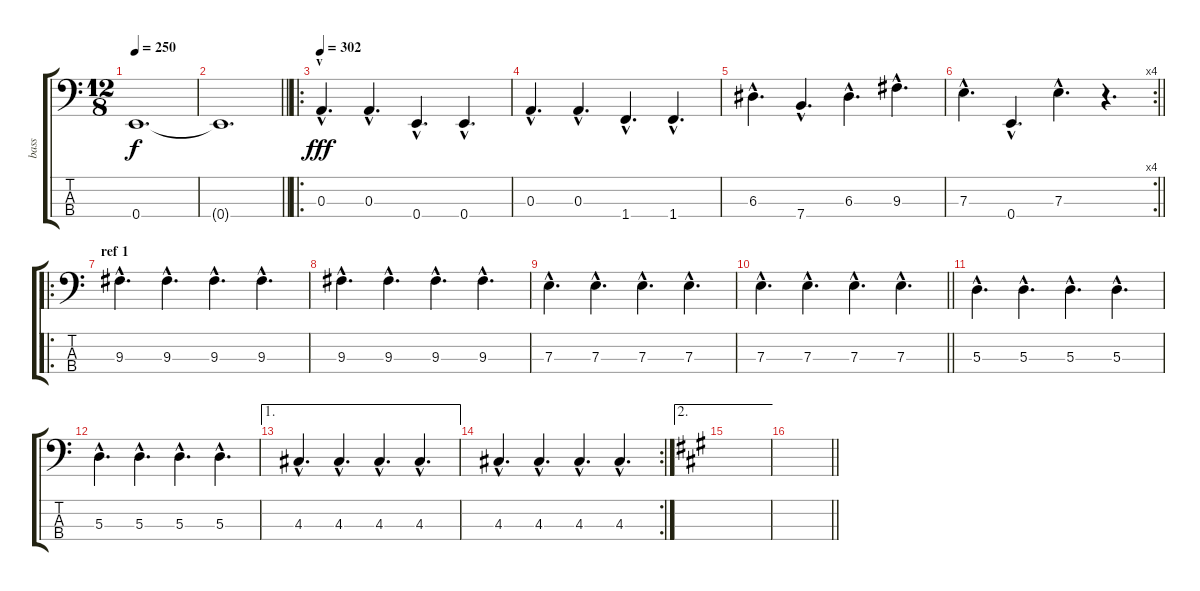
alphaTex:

\track ("bass" "bass") {instrument electricbassfinger}
\staff {score tabs}
\tuning (G2 D2 A1 E1) {hide}
\ts (12 8)
\tempo 250
\tempo 302
\tempo 250
\clef f4
\ks c
0.4.1{d dy f instrument electricbassfinger} |
\barLineRight lightlight
0.4{t}.1{d} |
\ro
\section ("" "v")
\tempo 302
0.3{hac}.4{d dy fff} 0.3{hac}.4{d} 0.4{hac}.4{d} 0.4{hac}.4{d} |
0.3{hac}.4{d} 0.3{hac}.4{d} 1.4{hac}.4{d} 1.4{hac}.4{d} |
6.3{hac}.4{d} 7.4{hac}.4{d} 6.3{hac}.4{d} 9.3{hac}.4{d} |
\rc 4
\barLineRight lightlight
7.3{hac}.4{d} 0.4{hac}.4{d} 7.3{hac}.4{d} r.4{d} |
\ro
\section ("" "ref 1")
9.3{hac}.4{d} 9.3{hac}.4{d} 9.3{hac}.4{d} 9.3{hac}.4{d} |
9.3{hac}.4{d} 9.3{hac}.4{d} 9.3{hac}.4{d} 9.3{hac}.4{d} |
7.3{hac}.4{d} 7.3{hac}.4{d} 7.3{hac}.4{d} 7.3{hac}.4{d} |
\barLineRight lightlight
7.3{hac}.4{d} 7.3{hac}.4{d} 7.3{hac}.4{d} 7.3{hac}.4{d} |
5.3{hac}.4{d} 5.3{hac}.4{d} 5.3{hac}.4{d} 5.3{hac}.4{d} |
5.3{hac}.4{d} 5.3{hac}.4{d} 5.3{hac}.4{d} 5.3{hac}.4{d} |
\ae 1
4.3{hac}.4{d} 4.3{hac}.4{d} 4.3{hac}.4{d} 4.3{hac}.4{d} |
\rc 2
4.3{hac}.4{d} 4.3{hac}.4{d} 4.3{hac}.4{d} 4.3{hac}.4{d} |
\ae 2
\ks a
|
\barLineRight lightlight
